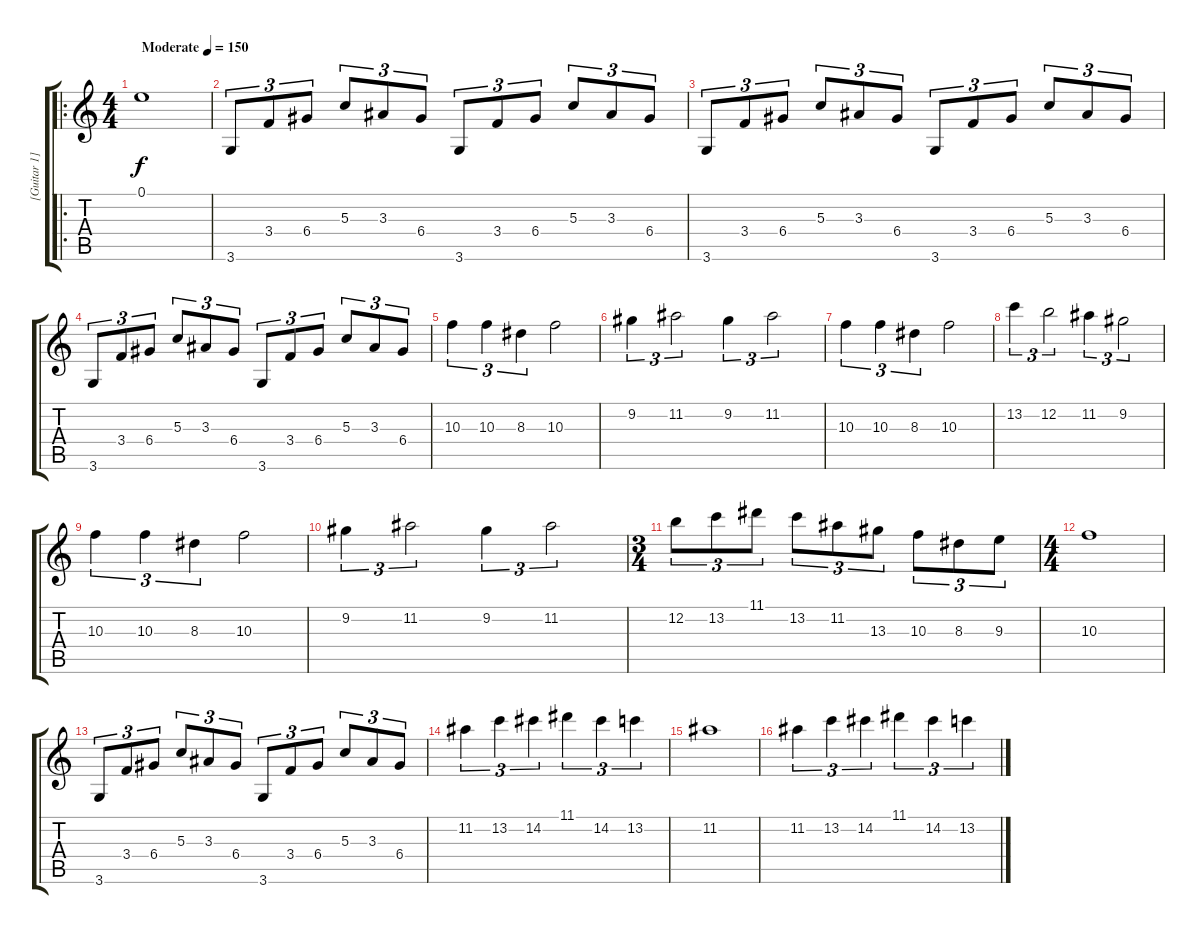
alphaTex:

\track ("[Guitar 1]" "[Guitar 1]") {instrument distortionguitar}
\staff {score tabs}
\tuning (E4 B3 G3 D3 A2 E2) {hide}
\ro
\ts (4 4)
\tempo (150 "Moderate")
\clef g2
\ks c
0.1.1{dy f instrument distortionguitar} |
3.6.8{tu (3 2)} 3.4.8{tu (3 2)} 6.4.8{tu (3 2)} 5.3.8{tu (3 2)} 3.3.8{tu (3 2)} 6.4.8{tu (3 2)} 3.6.8{tu (3 2)} 3.4.8{tu (3 2)} 6.4.8{tu (3 2)} 5.3.8{tu (3 2)} 3.3.8{tu (3 2)} 6.4.8{tu (3 2)} |
3.6.8{tu (3 2)} 3.4.8{tu (3 2)} 6.4.8{tu (3 2)} 5.3.8{tu (3 2)} 3.3.8{tu (3 2)} 6.4.8{tu (3 2)} 3.6.8{tu (3 2)} 3.4.8{tu (3 2)} 6.4.8{tu (3 2)} 5.3.8{tu (3 2)} 3.3.8{tu (3 2)} 6.4.8{tu (3 2)} |
3.6.8{tu (3 2)} 3.4.8{tu (3 2)} 6.4.8{tu (3 2)} 5.3.8{tu (3 2)} 3.3.8{tu (3 2)} 6.4.8{tu (3 2)} 3.6.8{tu (3 2)} 3.4.8{tu (3 2)} 6.4.8{tu (3 2)} 5.3.8{tu (3 2)} 3.3.8{tu (3 2)} 6.4.8{tu (3 2)} |
10.3.4{tu (3 2)} 10.3.4{tu (3 2)} 8.3.4{tu (3 2)} 10.3.2 |
9.2.4{tu (3 2)} 11.2.2{tu (3 2)} 9.2.4{tu (3 2)} 11.2.2{tu (3 2)} |
10.3.4{tu (3 2)} 10.3.4{tu (3 2)} 8.3.4{tu (3 2)} 10.3.2 |
13.2.4{tu (3 2)} 12.2.2{tu (3 2)} 11.2.4{tu (3 2)} 9.2.2{tu (3 2)} |
10.3.4{tu (3 2)} 10.3.4{tu (3 2)} 8.3.4{tu (3 2)} 10.3.2 |
9.2.4{tu (3 2)} 11.2.2{tu (3 2)} 9.2.4{tu (3 2)} 11.2.2{tu (3 2)} |
\ts (3 4)
12.2.8{tu (3 2)} 13.2.8{tu (3 2)} 11.1.8{tu (3 2)} 13.2.8{tu (3 2)} 11.2.8{tu (3 2)} 13.3.8{tu (3 2)} 10.3.8{tu (3 2)} 8.3.8{tu (3 2)} 9.3.8{tu (3 2)} |
\ts (4 4)
10.3.1 |
3.6.8{tu (3 2)} 3.4.8{tu (3 2)} 6.4.8{tu (3 2)} 5.3.8{tu (3 2)} 3.3.8{tu (3 2)} 6.4.8{tu (3 2)} 3.6.8{tu (3 2)} 3.4.8{tu (3 2)} 6.4.8{tu (3 2)} 5.3.8{tu (3 2)} 3.3.8{tu (3 2)} 6.4.8{tu (3 2)} |
11.2.4{tu (3 2)} 13.2.4{tu (3 2)} 14.2.4{tu (3 2)} 11.1.4{tu (3 2)} 14.2.4{tu (3 2)} 13.2.4{tu (3 2)} |
11.2.1 |
11.2.4{tu (3 2)} 13.2.4{tu (3 2)} 14.2.4{tu (3 2)} 11.1.4{tu (3 2)} 14.2.4{tu (3 2)} 13.2.4{tu (3 2)}
